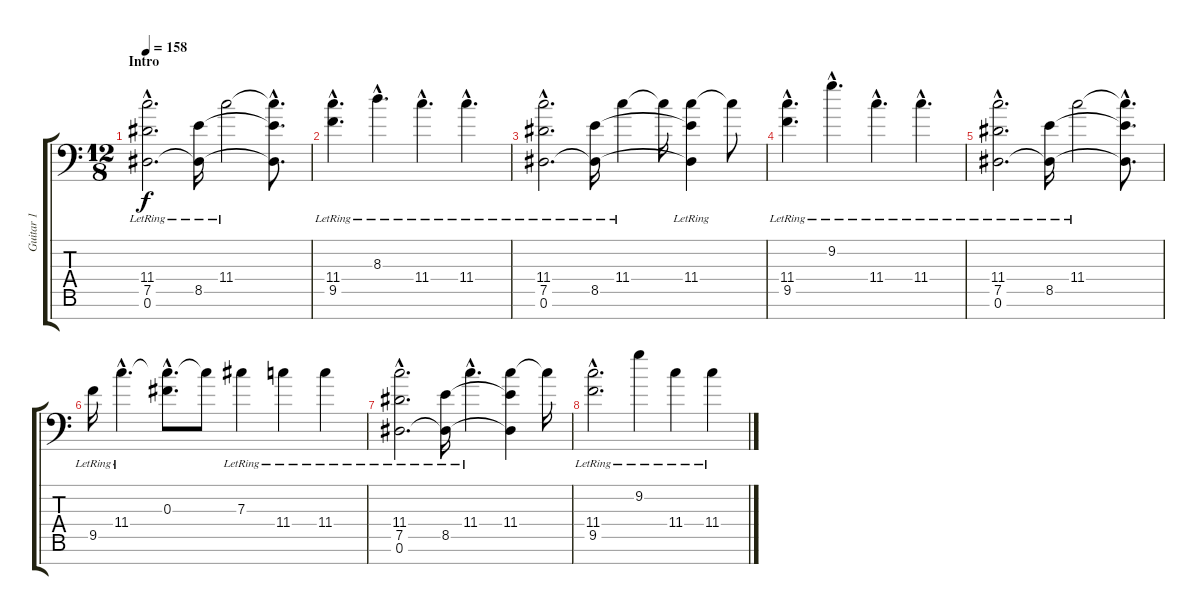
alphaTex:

\track ("Guitar 1" "Guitar 1") {instrument acousticguitarsteel}
\staff {score tabs}
\tuning (Eb4 Bb3 Gb3 Db3 Ab2 Eb2 Bb1) {hide}
\ts (12 8)
\section ("" "Intro")
\tempo 158
\clef f4
\ks c
(11.4{hac lr} 7.5{hac lr} 0.6{hac lr}).2{d dy f instrument acousticguitarsteel} (8.5{lr} 0.6{t}).16 11.4{lr}.2 (11.4{hac t} 8.5{hac t} 0.6{hac t}).8{d} |
(11.4{hac lr} 9.5{hac lr}).4{d} 8.3{hac lr}.4{d} 11.4{hac lr}.4{d} 11.4{hac lr}.4{d} |
(11.4{hac lr} 7.5{hac lr} 0.6{hac lr}).2{d} (8.5{lr} 0.6{t}).16 11.4{lr}.4 11.4{t}.16 (11.4{lr} 8.5{t} 0.6{t}).4 11.4{t}.8 |
(11.4{hac lr} 9.5{hac}).4{d} 9.2{hac lr}.4{d} 11.4{hac lr}.4{d} 11.4{hac lr}.4{d} |
(11.4{hac lr} 7.5{hac lr} 0.6{hac lr}).2{d} (8.5{lr} 0.6{t}).16 11.4{lr}.2 (11.4{hac t} 8.5{hac t} 0.6{hac t}).8{d} |
9.5{lr}.16 11.4{hac lr}.4{d} (0.3{hac} 11.4{hac t}).8{d} 11.4{t}.8 7.3{lr}.4 11.4{lr}.4 11.4{lr}.4 |
(11.4{hac lr} 7.5{hac lr} 0.6{hac lr}).2{d} (8.5{lr} 0.6{t}).16 11.4{hac lr}.4{d} (11.4 8.5{t} 0.6{t}).4 11.4{t}.16 |
(11.4{hac lr} 9.5{hac lr}).2{d} 9.2{lr}.4 11.4{lr}.4 11.4{lr}.4
